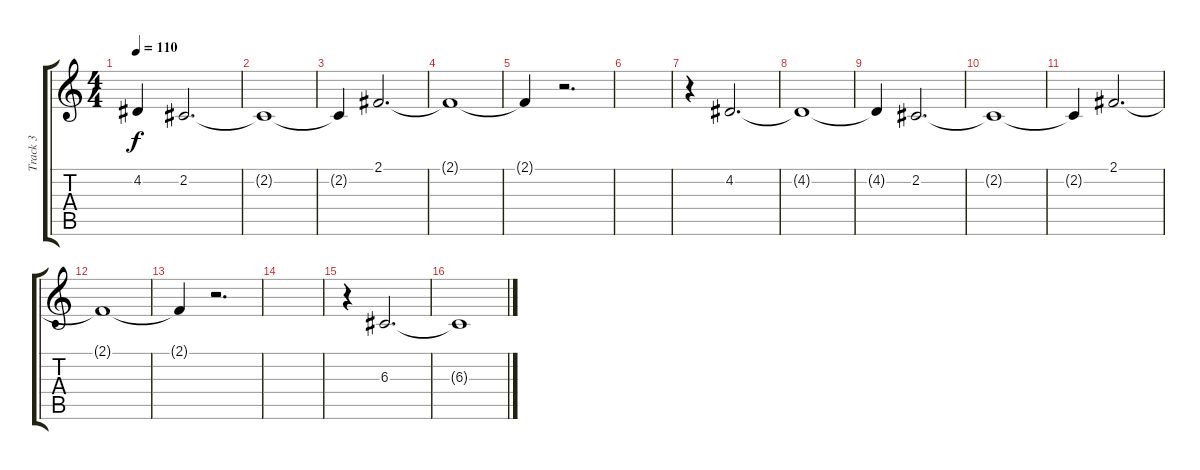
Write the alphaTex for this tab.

\track ("Track 3" "Track 3") {instrument stringensemble2}
\staff {score tabs}
\tuning (E4 B3 G3 D3 A2 E2) {hide}
\ts (4 4)
\tempo 110
\clef g2
\ks c
4.2{t}.4{dy f} 2.2.2{d} |
2.2{t}.1 |
2.2{t}.4 2.1.2{d} |
2.1{t}.1 |
2.1{t}.4 r.2{d} |
|
r.4 4.2.2{d} |
4.2{t}.1 |
4.2{t}.4 2.2.2{d} |
2.2{t}.1 |
2.2{t}.4 2.1.2{d} |
2.1{t}.1 |
2.1{t}.4 r.2{d} |
|
r.4 6.3.2{d} |
6.3{t}.1
